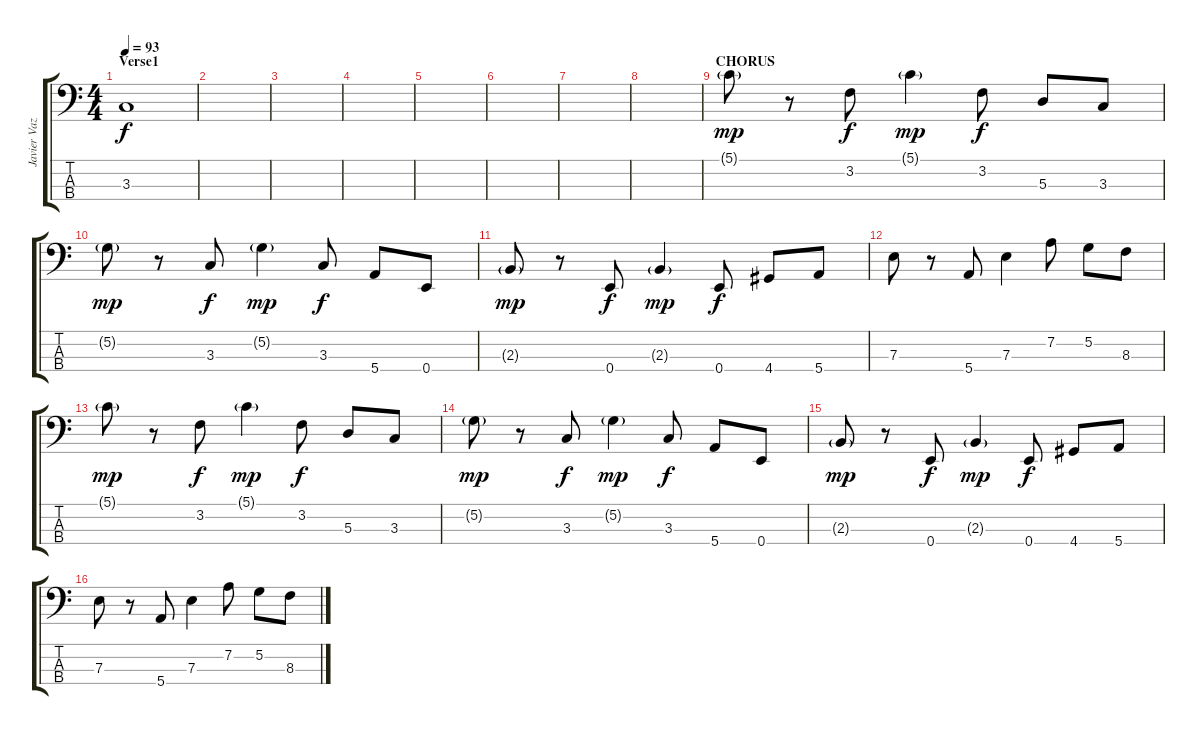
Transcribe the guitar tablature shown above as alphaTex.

\track ("Javier Vaz Martins" "Javier Vaz") {instrument electricbassfinger}
\staff {score tabs}
\tuning (G2 D2 A1 E1) {hide}
\ts (4 4)
\section ("" "Verse1")
\tempo 93
\clef f4
\ks c
3.3.1{dy f} |
|
|
|
|
|
|
|
\section ("" "CHORUS")
5.1{g}.8{dy mp} r.8 3.2.8{dy f} 5.1{g}.4{dy mp} 3.2.8{dy f} 5.3.8 3.3.8 |
5.2{g}.8{dy mp} r.8 3.3.8{dy f} 5.2{g}.4{dy mp} 3.3.8{dy f} 5.4.8 0.4.8 |
2.3{g}.8{dy mp} r.8 0.4.8{dy f} 2.3{g}.4{dy mp} 0.4.8{dy f} 4.4.8 5.4.8 |
7.3.8 r.8 5.4.8 7.3.4 7.2.8 5.2.8 8.3.8 |
5.1{g}.8{dy mp} r.8 3.2.8{dy f} 5.1{g}.4{dy mp} 3.2.8{dy f} 5.3.8 3.3.8 |
5.2{g}.8{dy mp} r.8 3.3.8{dy f} 5.2{g}.4{dy mp} 3.3.8{dy f} 5.4.8 0.4.8 |
2.3{g}.8{dy mp} r.8 0.4.8{dy f} 2.3{g}.4{dy mp} 0.4.8{dy f} 4.4.8 5.4.8 |
7.3.8 r.8 5.4.8 7.3.4 7.2.8 5.2.8 8.3.8
